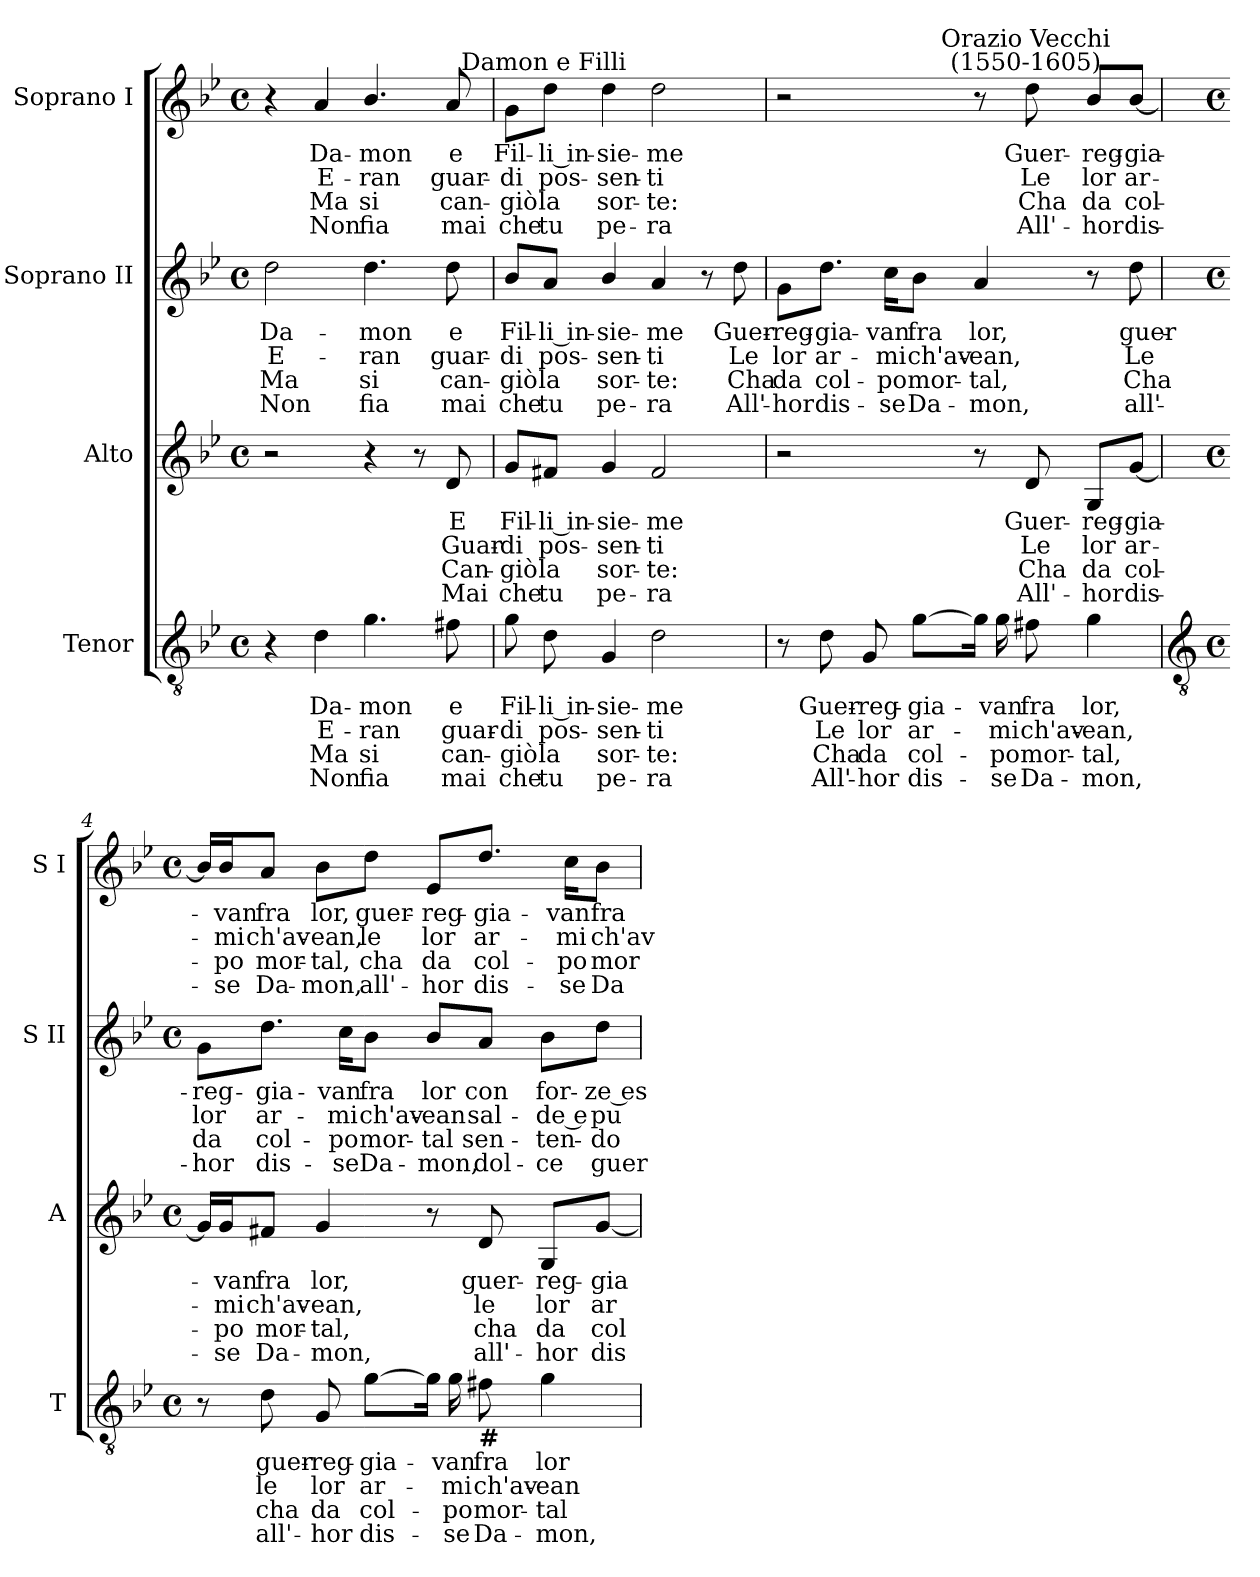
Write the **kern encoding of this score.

**kern	**text	**text	**text	**text	**kern	**text	**text	**text	**text	**kern	**text	**text	**text	**text	**kern	**text	**text	**text	**text
*part4	*part4	*part4	*part4	*part4	*part3	*part3	*part3	*part3	*part3	*part2	*part2	*part2	*part2	*part2	*part1	*part1	*part1	*part1	*part1
*staff4	*staff4	*staff4	*staff4	*staff4	*staff3	*staff3	*staff3	*staff3	*staff3	*staff2	*staff2	*staff2	*staff2	*staff2	*staff1	*staff1	*staff1	*staff1	*staff1
*I"Tenor	*	*	*	*	*I"Alto	*	*	*	*	*I"Soprano II	*	*	*	*	*I"Soprano I	*	*	*	*
*I'T	*	*	*	*	*I'A	*	*	*	*	*I'S II	*	*	*	*	*I'S I	*	*	*	*
*clefGv2	*	*	*	*	*clefG2	*	*	*	*	*clefG2	*	*	*	*	*clefG2	*	*	*	*
*k[b-e-]	*	*	*	*	*k[b-e-]	*	*	*	*	*k[b-e-]	*	*	*	*	*k[b-e-]	*	*	*	*
*B-:	*	*	*	*	*B-:	*	*	*	*	*B-:	*	*	*	*	*B-:	*	*	*	*
*M4/4	*	*	*	*	*M4/4	*	*	*	*	*M4/4	*	*	*	*	*M4/4	*	*	*	*
*met(c)	*	*	*	*	*met(c)	*	*	*	*	*met(c)	*	*	*	*	*met(c)	*	*	*	*
=1	=1	=1	=1	=1	=1	=1	=1	=1	=1	=1	=1	=1	=1	=1	=1	=1	=1	=1	=1
!	!	!	!	!	!	!	!	!	!	!	!LO:LY:b	!LO:LY:b	!LO:LY:b	!LO:LY:b	!	!	!	!	!
4r	.	.	.	.	2r	.	.	.	.	2dd	Da-	-E-	-Ma	Non	4r	.	.	.	.
!	!LO:LY:b	!LO:LY:b	!LO:LY:b	!LO:LY:b	!	!	!	!	!	!	!	!	!	!	!	!LO:LY:b	!LO:LY:b	!LO:LY:b	!LO:LY:b
4d	Da-	-E-	-Ma	Non	.	.	.	.	.	.	.	.	.	.	4a	Da-	-E-	-Ma	Non
!	!LO:LY:b	!LO:LY:b	!LO:LY:b	!LO:LY:b	!	!	!	!	!	!	!LO:LY:b	!LO:LY:b	!LO:LY:b	!LO:LY:b	!	!LO:LY:b	!LO:LY:b	!LO:LY:b	!LO:LY:b
4.g	mon	ran	si	fia	4r	.	.	.	.	4.dd	mon	ran	si	fia	4.b-/	mon	ran	si	fia
.	.	.	.	.	8r	.	.	.	.	.	.	.	.	.	.	.	.	.	.
!	!LO:LY:b	!LO:LY:b	!LO:LY:b	!LO:LY:b	!	!LO:LY:b	!LO:LY:b	!LO:LY:b	!LO:LY:b	!	!LO:LY:b	!LO:LY:b	!LO:LY:b	!LO:LY:b	!	!LO:LY:b	!LO:LY:b	!LO:LY:b	!LO:LY:b
8f#X	e	guar-	-can-	-mai	8d	E	Guar-	-Can-	-Mai	8dd	e	guar-	-can-	-mai	8a	e	guar-	-can-	-mai
=2	=2	=2	=2	=2	=2	=2	=2	=2	=2	=2	=2	=2	=2	=2	=2	=2	=2	=2	=2
!	!LO:LY:b	!LO:LY:b	!LO:LY:b	!LO:LY:b	!	!LO:LY:b	!LO:LY:b	!LO:LY:b	!LO:LY:b	!	!LO:LY:b	!LO:LY:b	!LO:LY:b	!LO:LY:b	!	!LO:LY:b	!LO:LY:b	!LO:LY:b	!LO:LY:b
8g	Fil-	-di	giò	che	8g/L	Fil-	-di	giò	che	8b-/L	Fil-	-di	giò	che	8g\L	Fil-	-di	giò	che
!	!	!	!	!	!	!	!	!	!	!	!	!	!	!	!LO:TX:a:cj:t=Damon e Filli	!	!	!	!
!	!LO:LY:b	!LO:LY:b	!LO:LY:b	!LO:LY:b	!	!LO:LY:b	!LO:LY:b	!LO:LY:b	!LO:LY:b	!	!LO:LY:b	!LO:LY:b	!LO:LY:b	!LO:LY:b	!	!LO:LY:b	!LO:LY:b	!LO:LY:b	!LO:LY:b
8d	li in-	-pos-	-la	tu	8f#X/J	li in-	-pos-	-la	tu	8a/J	li in-	-pos-	-la	tu	8dd\J	li in-	-pos-	-la	tu
!	!LO:LY:b	!LO:LY:b	!LO:LY:b	!LO:LY:b	!	!LO:LY:b	!LO:LY:b	!LO:LY:b	!LO:LY:b	!	!LO:LY:b	!LO:LY:b	!LO:LY:b	!LO:LY:b	!	!LO:LY:b	!LO:LY:b	!LO:LY:b	!LO:LY:b
4G	sie-	-sen-	-sor-	-pe-	4g	sie-	-sen-	-sor-	-pe-	4b-/	sie-	-sen-	-sor-	-pe-	4dd	sie-	-sen-	-sor-	-pe-
!	!LO:LY:b	!LO:LY:b	!LO:LY:b	!LO:LY:b	!	!LO:LY:b	!LO:LY:b	!LO:LY:b	!LO:LY:b	!	!LO:LY:b	!LO:LY:b	!LO:LY:b	!LO:LY:b	!	!LO:LY:b	!LO:LY:b	!LO:LY:b	!LO:LY:b
2d	-me	ti	te:	ra	2f#	-me	ti	te:	ra	4a	-me	ti	te:	ra	2dd	-me	ti	te:	ra
.	.	.	.	.	.	.	.	.	.	8r	.	.	.	.	.	.	.	.	.
!	!	!	!	!	!	!	!	!	!	!	!LO:LY:b	!LO:LY:b	!LO:LY:b	!LO:LY:b	!	!	!	!	!
.	.	.	.	.	.	.	.	.	.	8dd	Guer-	-Le	Cha	All'-	.	.	.	.	.
=3	=3	=3	=3	=3	=3	=3	=3	=3	=3	=3	=3	=3	=3	=3	=3	=3	=3	=3	=3
!	!	!	!	!	!	!	!	!	!	!	!LO:LY:b	!LO:LY:b	!LO:LY:b	!LO:LY:b	!	!	!	!	!
8r	.	.	.	.	2r	.	.	.	.	8g\L	-reg-	-lor	da	hor	2r	.	.	.	.
!	!LO:LY:b	!LO:LY:b	!LO:LY:b	!LO:LY:b	!	!	!	!	!	!	!LO:LY:b	!LO:LY:b	!LO:LY:b	!LO:LY:b	!	!	!	!	!
8d	Guer-	-Le	Cha	All'-	.	.	.	.	.	8.dd\J	gia-	-ar-	-col-	-dis-	.	.	.	.	.
!	!LO:LY:b	!LO:LY:b	!LO:LY:b	!LO:LY:b	!	!	!	!	!	!	!	!	!	!	!	!	!	!	!
8G	-reg-	-lor	da	hor	.	.	.	.	.	.	.	.	.	.	.	.	.	.	.
!	!	!	!	!	!	!	!	!	!	!	!LO:LY:b	!LO:LY:b	!LO:LY:b	!LO:LY:b	!	!	!	!	!
.	.	.	.	.	.	.	.	.	.	16cc\KL	-van	mi	po	se	.	.	.	.	.
!	!LO:LY:b	!LO:LY:b	!LO:LY:b	!LO:LY:b	!	!	!	!	!	!	!LO:LY:b	!LO:LY:b	!LO:LY:b	!LO:LY:b	!	!	!	!	!
[8gL	gia-	ar-	col-	dis-	.	.	.	.	.	8b-\J	fra	ch'av-	-mor-	-Da-	.	.	.	.	.
!	!	!	!	!	!	!	!	!	!	!	!LO:LY:b	!LO:LY:b	!LO:LY:b	!LO:LY:b	!	!	!	!	!
16gJ]	.	.	.	.	8r	.	.	.	.	4a	-lor,	ean,	tal,	mon,	8r	.	.	.	.
!	!LO:LY:b	!LO:LY:b	!LO:LY:b	!LO:LY:b	!	!	!	!	!	!	!	!	!	!	!	!	!	!	!
16g	van	mi	po	se	.	.	.	.	.	.	.	.	.	.	.	.	.	.	.
!	!	!	!	!	!	!	!	!	!	!	!	!	!	!	!LO:TX:a:cj:t=Orazio Vecchi\n(1550-1605)	!	!	!	!
!	!LO:LY:b	!LO:LY:b	!LO:LY:b	!LO:LY:b	!	!LO:LY:b	!LO:LY:b	!LO:LY:b	!LO:LY:b	!	!	!	!	!	!	!LO:LY:b	!LO:LY:b	!LO:LY:b	!LO:LY:b
8f#X	fra	ch'av-	-mor-	-Da-	8d	Guer-	-Le	Cha	All'-	.	.	.	.	.	8dd	Guer-	-Le	Cha	All'-
!	!LO:LY:b	!LO:LY:b	!LO:LY:b	!LO:LY:b	!	!LO:LY:b	!LO:LY:b	!LO:LY:b	!LO:LY:b	!	!	!	!	!	!	!LO:LY:b	!LO:LY:b	!LO:LY:b	!LO:LY:b
4g	-lor,	ean,	tal,	mon,	8G/L	-reg-	-lor	da	hor	8r	.	.	.	.	8b-/L	-reg-	-lor	da	hor
!	!	!	!	!	!	!LO:LY:b	!LO:LY:b	!LO:LY:b	!LO:LY:b	!	!LO:LY:b	!LO:LY:b	!LO:LY:b	!LO:LY:b	!	!LO:LY:b	!LO:LY:b	!LO:LY:b	!LO:LY:b
.	.	.	.	.	[8g/J	gia-	ar-	col-	dis-	8dd	guer-	-Le	Cha	all'-	[8b-/J	gia-	ar-	col-	dis-
!!LO:LB:g=z
=4	=4	=4	=4	=4	=4	=4	=4	=4	=4	=4	=4	=4	=4	=4	=4	=4	=4	=4	=4
*clefGv2	*	*	*	*	*	*	*	*	*	*	*	*	*	*	*	*	*	*	*
*M4/4	*	*	*	*	*M4/4	*	*	*	*	*M4/4	*	*	*	*	*M4/4	*	*	*	*
*met(c)	*	*	*	*	*met(c)	*	*	*	*	*met(c)	*	*	*	*	*met(c)	*	*	*	*
!	!	!	!	!	!	!	!	!	!	!	!LO:LY:b	!LO:LY:b	!LO:LY:b	!LO:LY:b	!	!	!	!	!
8r	.	.	.	.	16g/LL]	.	.	.	.	8g\L	-reg-	-lor	da	hor	16b-/LL]	.	.	.	.
!	!	!	!	!	!	!LO:LY:b	!LO:LY:b	!LO:LY:b	!LO:LY:b	!	!	!	!	!	!	!LO:LY:b	!LO:LY:b	!LO:LY:b	!LO:LY:b
.	.	.	.	.	16g/J	van	mi	po	se	.	.	.	.	.	16b-/J	van	mi	po	se
!	!LO:LY:b	!LO:LY:b	!LO:LY:b	!LO:LY:b	!	!LO:LY:b	!LO:LY:b	!LO:LY:b	!LO:LY:b	!	!LO:LY:b	!LO:LY:b	!LO:LY:b	!LO:LY:b	!	!LO:LY:b	!LO:LY:b	!LO:LY:b	!LO:LY:b
8d	guer-	-le	cha	all'-	8f#X/J	fra	ch'av-	-mor-	-Da-	8.dd\J	gia-	-ar-	-col-	-dis-	8a/J	fra	ch'av-	-mor-	-Da-
!	!LO:LY:b	!LO:LY:b	!LO:LY:b	!LO:LY:b	!	!LO:LY:b	!LO:LY:b	!LO:LY:b	!LO:LY:b	!	!	!	!	!	!	!LO:LY:b	!LO:LY:b	!LO:LY:b	!LO:LY:b
8G	-reg-	-lor	da	hor	4g	-lor,	ean,	tal,	mon,	.	.	.	.	.	8b-\L	-lor,	ean,	tal,	mon,
!	!	!	!	!	!	!	!	!	!	!	!LO:LY:b	!LO:LY:b	!LO:LY:b	!LO:LY:b	!	!	!	!	!
.	.	.	.	.	.	.	.	.	.	16cc\KL	-van	mi	po	se	.	.	.	.	.
!	!LO:LY:b	!LO:LY:b	!LO:LY:b	!LO:LY:b	!	!	!	!	!	!	!LO:LY:b	!LO:LY:b	!LO:LY:b	!LO:LY:b	!	!LO:LY:b	!LO:LY:b	!LO:LY:b	!LO:LY:b
[8gL	gia-	ar-	col-	dis-	.	.	.	.	.	8b-\J	fra	ch'av-	-mor-	-Da-	8dd\J	guer-	-le	cha	all'-
!	!	!	!	!	!	!	!	!	!	!	!LO:LY:b	!LO:LY:b	!LO:LY:b	!LO:LY:b	!	!LO:LY:b	!LO:LY:b	!LO:LY:b	!LO:LY:b
16gJ]	.	.	.	.	8r	.	.	.	.	8b-/L	-lor	ean	tal	mon,	8e-/L	-reg-	-lor	da	hor
!	!LO:LY:b	!LO:LY:b	!LO:LY:b	!LO:LY:b	!	!	!	!	!	!	!	!	!	!	!	!	!	!	!
16g	van	mi	po	se	.	.	.	.	.	.	.	.	.	.	.	.	.	.	.
!LO:TX:b:Bi:t=#	!	!	!	!	!	!	!	!	!	!	!	!	!	!	!	!	!	!	!
!	!LO:LY:b	!LO:LY:b	!LO:LY:b	!LO:LY:b	!	!LO:LY:b	!LO:LY:b	!LO:LY:b	!LO:LY:b	!	!LO:LY:b	!LO:LY:b	!LO:LY:b	!LO:LY:b	!	!LO:LY:b	!LO:LY:b	!LO:LY:b	!LO:LY:b
8f#X	fra	ch'av-	-mor-	-Da-	8d	guer-	-le	cha	all'-	8a/J	con	sal-	-sen-	-dol-	8.dd/J	gia-	-ar-	-col-	-dis-
!	!LO:LY:b	!LO:LY:b	!LO:LY:b	!LO:LY:b	!	!LO:LY:b	!LO:LY:b	!LO:LY:b	!LO:LY:b	!	!LO:LY:b	!LO:LY:b	!LO:LY:b	!LO:LY:b	!	!	!	!	!
4g	-lor	ean	tal	mon,	8G/L	-reg-	-lor	da	hor	8b-\L	-for-	-de e	ten-	-ce	.	.	.	.	.
!	!	!	!	!	!	!	!	!	!	!	!	!	!	!	!	!LO:LY:b	!LO:LY:b	!LO:LY:b	!LO:LY:b
.	.	.	.	.	.	.	.	.	.	.	.	.	.	.	16cc\KL	-van	mi	po	se
!	!	!	!	!	!	!LO:LY:b	!LO:LY:b	!LO:LY:b	!LO:LY:b	!	!LO:LY:b	!LO:LY:b	!LO:LY:b	!LO:LY:b	!	!LO:LY:b	!LO:LY:b	!LO:LY:b	!LO:LY:b
.	.	.	.	.	[8g/J	gia-	ar-	col-	dis-	8dd\J	ze es-	-pu-	-do	guer-	8b-\J	fra	ch'av-	-mor-	-Da-
=	=	=	=	=	=	=	=	=	=	=	=	=	=	=	=	=	=	=	=
*-	*-	*-	*-	*-	*-	*-	*-	*-	*-	*-	*-	*-	*-	*-	*-	*-	*-	*-	*-
